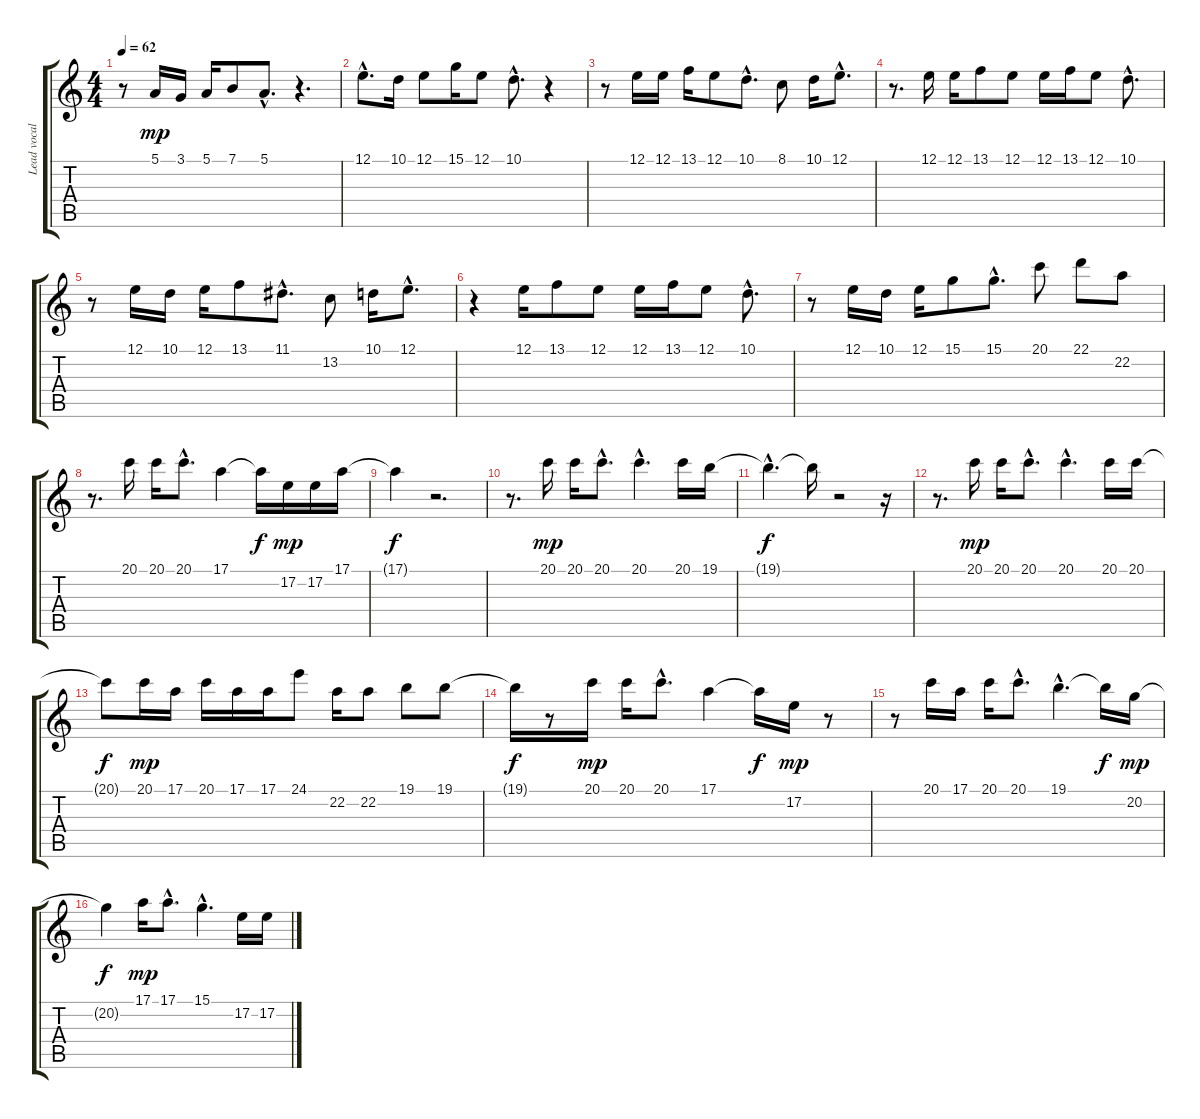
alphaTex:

\track ("Lead vocal | Cry" "Lead vocal") {instrument synthvoice}
\staff {score tabs}
\tuning (E4 B3 G3 D3 A2 E2) {hide}
\ts (4 4)
\tempo 62
\clef g2
\ks c
r.8{dy mp} 5.1.16 3.1.16 5.1.16 7.1.8 5.1{hac}.8{d} r.4{d} |
12.1{hac}.8{d} 10.1.16 12.1.8 15.1.16 12.1.8 10.1{hac}.8{d} r.4 |
r.8 12.1.16 12.1.16 13.1.16 12.1.8 10.1{hac}.8{d} 8.1.8 10.1.16 12.1{hac}.8{d} |
r.8{d} 12.1.16 12.1.16 13.1.8 12.1.8 12.1.16 13.1.16 12.1.8 10.1{hac}.8{d} |
r.8 12.1.16 10.1.16 12.1.16 13.1.8 11.1{hac}.8{d} 13.2.8 10.1.16 12.1{hac}.8{d} |
r.4 12.1.16 13.1.8 12.1.8 12.1.16 13.1.16 12.1.8 10.1{hac}.8{d} |
r.8 12.1.16 10.1.16 12.1.16 15.1.8 15.1{hac}.8{d} 20.1.8 22.1.8 22.2.8 |
r.8{d} 20.1.16 20.1.16 20.1{hac}.8{d} 17.1.4 17.1{t}.16{dy f} 17.2.16{dy mp} 17.2.16 17.1.16 |
17.1{t}.4{dy f} r.2{d} |
r.8{d} 20.1.16{dy mp} 20.1.16 20.1{hac}.8{d} 20.1{hac}.4{d} 20.1.16 19.1.16 |
19.1{hac t}.4{d dy f} 19.1{t}.16 r.2 r.16 |
r.8{d} 20.1.16{dy mp} 20.1.16 20.1{hac}.8{d} 20.1{hac}.4{d} 20.1.16 20.1.16 |
20.1{t}.8{dy f} 20.1.16{dy mp} 17.1.16 20.1.16 17.1.16 17.1.16 24.1.8 22.2.16 22.2.8 19.1.8 19.1.8 |
19.1{t}.16{dy f} r.8 20.1.16{dy mp} 20.1.16 20.1{hac}.8{d} 17.1.4 17.1{t}.16{dy f} 17.2.16{dy mp} r.8 |
r.8 20.1.16 17.1.16 20.1.16 20.1{hac}.8{d} 19.1{hac}.4{d} 19.1{t}.16{dy f} 20.2.16{dy mp} |
20.2{t}.4{dy f} 17.1.16{dy mp} 17.1{hac}.8{d} 15.1{hac}.4{d} 17.2.16 17.2.16
